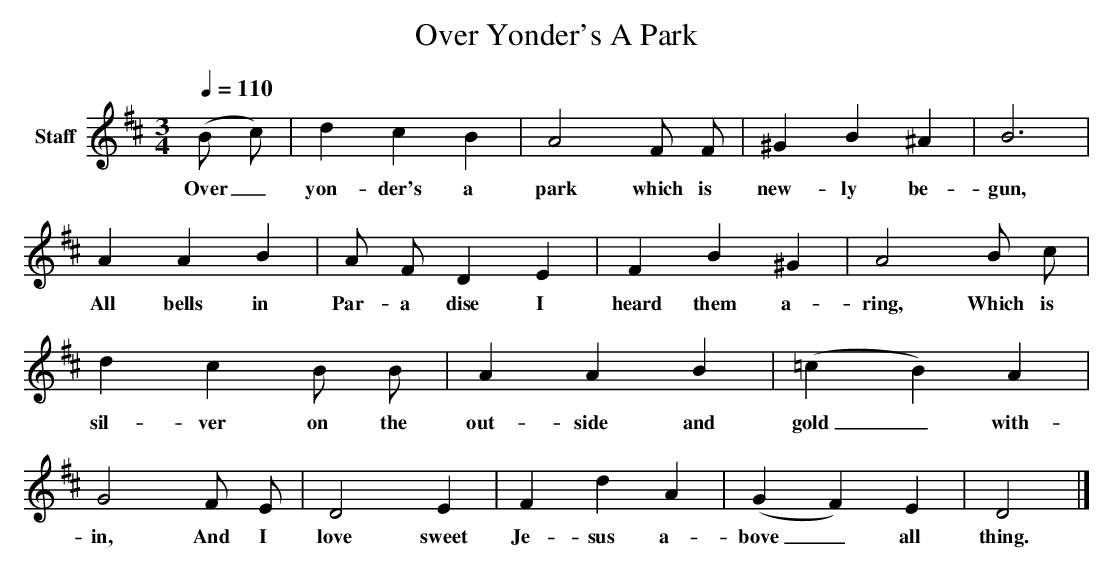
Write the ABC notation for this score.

X:1
T: Over Yonder's A Park
L: 1/4
M: 3/4
Q: 1/4=110
V: P1 name="Staff"
K: D
[V: P1]  (B/ c/) | d c B | A2 F/ F/ | ^G B ^A | B3 | A A B | A/ F/ D E | F B ^G | A2 B/ c/ | d c B/ B/ | A A B | (=c B) A | G2 F/ E/ | D2 E | F d A | (G F) E | D2|]
w: Over_ yon- der's a park which is new- ly be- gun, All bells in Par- a dise I heard them a- ring, Which is sil- ver on the out- side and gold_ with- in, And I love sweet Je- sus a- bove_ all thing.
